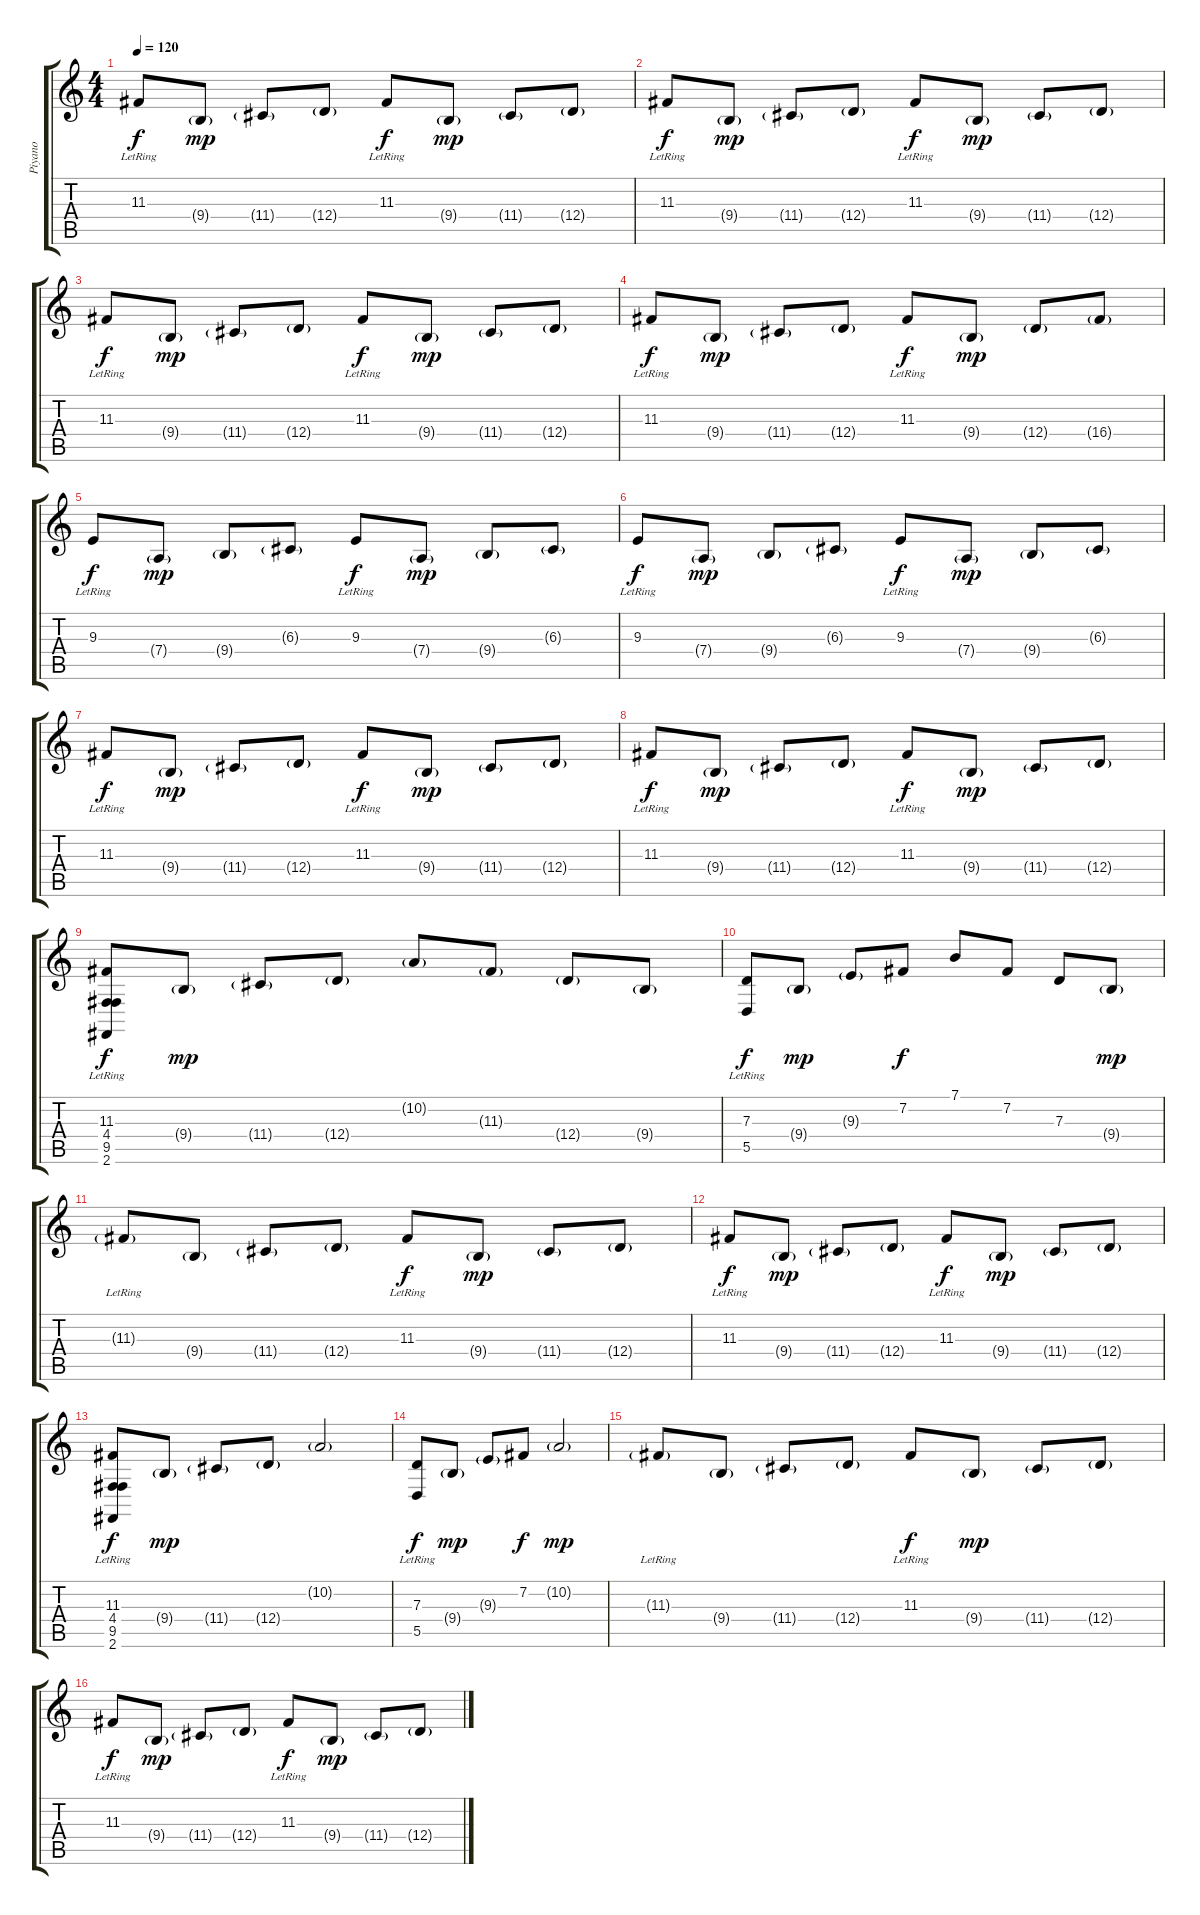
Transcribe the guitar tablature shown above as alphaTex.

\track ("Piyano" "Piyano") {instrument acousticgrandpiano}
\staff {score tabs}
\tuning (E4 B3 G3 D3 A2 E2) {hide}
\ts (4 4)
\tempo 120
\clef g2
\ks c
11.3{lr}.8{dy f} 9.4{g}.8{dy mp} 11.4{g}.8 12.4{g}.8 11.3{lr}.8{dy f} 9.4{g}.8{dy mp} 11.4{g}.8 12.4{g}.8 |
11.3{lr}.8{dy f} 9.4{g}.8{dy mp} 11.4{g}.8 12.4{g}.8 11.3{lr}.8{dy f} 9.4{g}.8{dy mp} 11.4{g}.8 12.4{g}.8 |
11.3{lr}.8{dy f} 9.4{g}.8{dy mp} 11.4{g}.8 12.4{g}.8 11.3{lr}.8{dy f} 9.4{g}.8{dy mp} 11.4{g}.8 12.4{g}.8 |
11.3{lr}.8{dy f} 9.4{g}.8{dy mp} 11.4{g}.8 12.4{g}.8 11.3{lr}.8{dy f} 9.4{g}.8{dy mp} 12.4{g}.8 16.4{g}.8 |
9.3{lr}.8{dy f} 7.4{g}.8{dy mp} 9.4{g}.8 6.3{g}.8 9.3{lr}.8{dy f} 7.4{g}.8{dy mp} 9.4{g}.8 6.3{g}.8 |
9.3{lr}.8{dy f} 7.4{g}.8{dy mp} 9.4{g}.8 6.3{g}.8 9.3{lr}.8{dy f} 7.4{g}.8{dy mp} 9.4{g}.8 6.3{g}.8 |
11.3{lr}.8{dy f} 9.4{g}.8{dy mp} 11.4{g}.8 12.4{g}.8 11.3{lr}.8{dy f} 9.4{g}.8{dy mp} 11.4{g}.8 12.4{g}.8 |
11.3{lr}.8{dy f} 9.4{g}.8{dy mp} 11.4{g}.8 12.4{g}.8 11.3{lr}.8{dy f} 9.4{g}.8{dy mp} 11.4{g}.8 12.4{g}.8 |
(11.3{lr} 4.4{lr} 9.5{lr} 2.6{lr}).8{dy f} 9.4{g}.8{dy mp} 11.4{g}.8 12.4{g}.8 10.2{g}.8 11.3{g}.8 12.4{g}.8 9.4{g}.8 |
(7.3{lr} 5.5{lr}).8{dy f} 9.4{g}.8{dy mp} 9.3{g}.8 7.2.8{dy f} 7.1.8 7.2.8 7.3.8 9.4{g}.8{dy mp} |
11.3{g lr}.8 9.4{g}.8 11.4{g}.8 12.4{g}.8 11.3{lr}.8{dy f} 9.4{g}.8{dy mp} 11.4{g}.8 12.4{g}.8 |
11.3{lr}.8{dy f} 9.4{g}.8{dy mp} 11.4{g}.8 12.4{g}.8 11.3{lr}.8{dy f} 9.4{g}.8{dy mp} 11.4{g}.8 12.4{g}.8 |
(11.3{lr} 4.4{lr} 9.5{lr} 2.6{lr}).8{dy f} 9.4{g}.8{dy mp} 11.4{g}.8 12.4{g}.8 10.2{g}.2 |
(7.3{lr} 5.5{lr}).8{dy f} 9.4{g}.8{dy mp} 9.3{g}.8 7.2.8{dy f} 10.2{g}.2{dy mp} |
11.3{g lr}.8 9.4{g}.8 11.4{g}.8 12.4{g}.8 11.3{lr}.8{dy f} 9.4{g}.8{dy mp} 11.4{g}.8 12.4{g}.8 |
11.3{lr}.8{dy f} 9.4{g}.8{dy mp} 11.4{g}.8 12.4{g}.8 11.3{lr}.8{dy f} 9.4{g}.8{dy mp} 11.4{g}.8 12.4{g}.8
